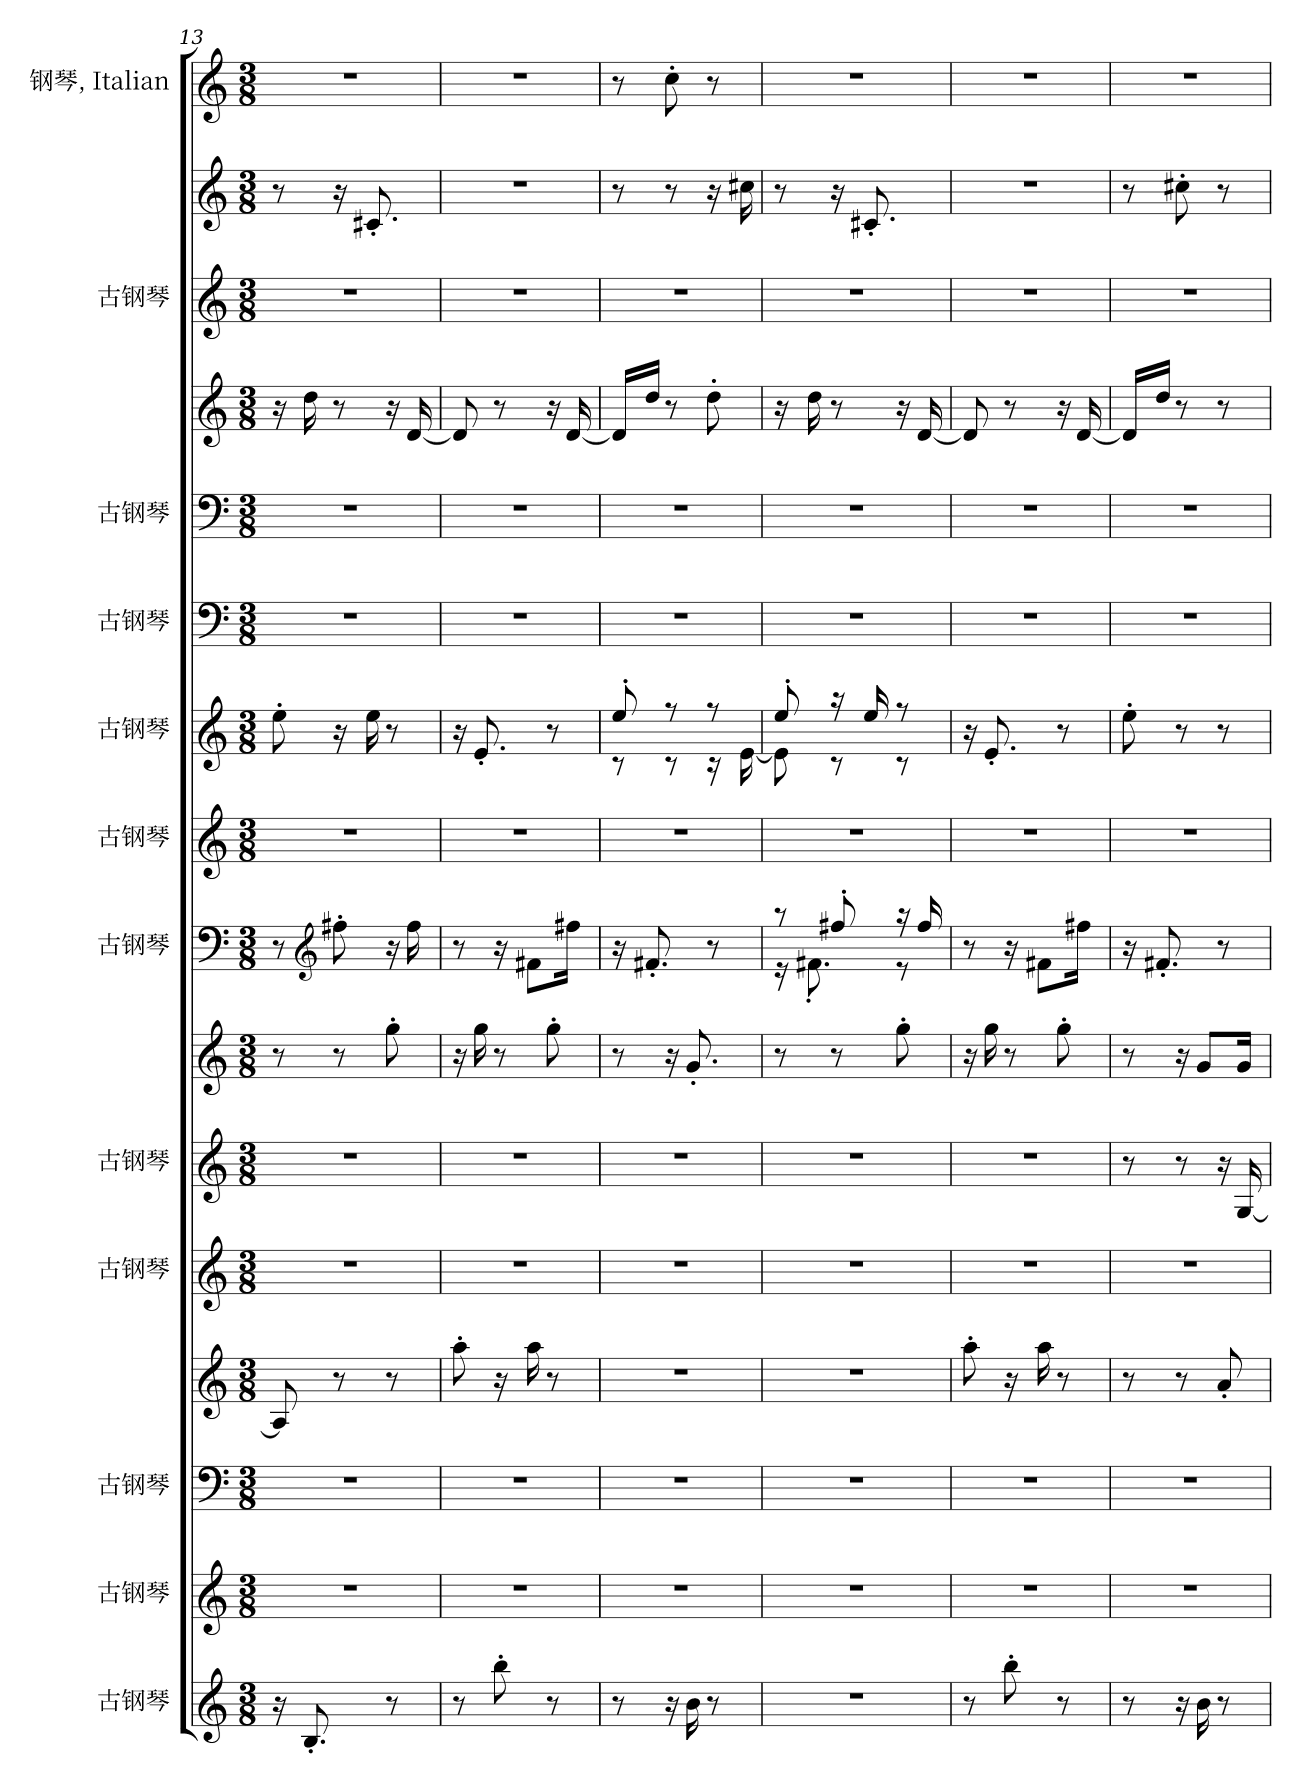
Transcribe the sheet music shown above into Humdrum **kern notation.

**kern	**kern	**kern	**kern	**kern	**kern	**kern	**kern	**kern	**kern	**kern	**kern	**kern	**kern	**kern	**kern
*part12	*part11	*part10	*part10	*part9	*part8	*part8	*part7	*part6	*part5	*part4	*part3	*part3	*part2	*part2	*part1
*staff16	*staff15	*staff14	*staff13	*staff12	*staff11	*staff10	*staff9	*staff8	*staff7	*staff6	*staff5	*staff4	*staff3	*staff2	*staff1
*I"古钢琴	*I"古钢琴	*I"古钢琴	*	*I"古钢琴	*I"古钢琴	*	*I"古钢琴	*I"古钢琴	*I"古钢琴	*I"古钢琴	*I"古钢琴	*	*I"古钢琴	*	*I"钢琴, Italian
*clefG2	*clefG2	*clefF4	*clefG2	*clefG2	*clefG2	*clefG2	*clefF4	*clefG2	*clefG2	*clefF4	*clefF4	*clefG2	*clefG2	*clefG2	*clefG2
*k[]	*k[]	*k[]	*k[]	*k[]	*k[]	*k[]	*k[]	*k[]	*k[]	*k[]	*k[]	*k[]	*k[]	*k[]	*k[]
*M3/8	*M3/8	*M3/8	*M3/8	*M3/8	*M3/8	*M3/8	*M3/8	*M3/8	*M3/8	*M3/8	*M3/8	*M3/8	*M3/8	*M3/8	*M3/8
=13	=13	=13	=13	=13	=13	=13	=13	=13	=13	=13	=13	=13	=13	=13	=13
16r	4.r	4.r	8A/]	4.r	4.r	8r	8r	4.r	8ee'\	4.r	4.r	16r	4.r	8r	4.r
8.B'/	.	.	.	.	.	.	.	.	.	.	.	16dd\	.	.	.
*	*	*	*	*	*	*	*clefG2	*	*	*	*	*	*	*	*
.	.	.	8r	.	.	8r	8ff#X'\	.	16r	.	.	8r	.	16r	.
.	.	.	.	.	.	.	.	.	16ee\	.	.	.	.	8.c#X'/	.
8r	.	.	8r	.	.	8gg'\	16r	.	8r	.	.	16r	.	.	.
.	.	.	.	.	.	.	16ff#\	.	.	.	.	[16d/	.	.	.
!!LO:PB:g=z
=14	=14	=14	=14	=14	=14	=14	=14	=14	=14	=14	=14	=14	=14	=14	=14
8r	4.r	4.r	8aa'\	4.r	4.r	16r	8r	4.r	16r	4.r	4.r	8d/]	4.r	4.r	4.r
.	.	.	.	.	.	16gg\	.	.	8.e'/	.	.	.	.	.	.
8bb'\	.	.	16r	.	.	8r	16r	.	.	.	.	8r	.	.	.
.	.	.	16aa\	.	.	.	8f#X\L	.	.	.	.	.	.	.	.
8r	.	.	8r	.	.	8gg'\	.	.	8r	.	.	16r	.	.	.
.	.	.	.	.	.	.	16ff#X\Jk	.	.	.	.	[16d/	.	.	.
=15	=15	=15	=15	=15	=15	=15	=15	=15	=15	=15	=15	=15	=15	=15	=15
*	*	*	*	*	*	*	*	*	*^	*	*	*	*	*	*
8r	4.r	4.r	4.r	4.r	4.r	8r	16r	4.r	8ee'/	8r	4.r	4.r	16d/LL]	4.r	8r	8r
.	.	.	.	.	.	.	8.f#X'/	.	.	.	.	.	16dd/JJ	.	.	.
16r	.	.	.	.	.	16r	.	.	8r	8r	.	.	8r	.	8r	8cc'\
16b\	.	.	.	.	.	8.g'/	.	.	.	.	.	.	.	.	.	.
8r	.	.	.	.	.	.	8r	.	8r	16r	.	.	8dd'\	.	16r	8r
.	.	.	.	.	.	.	.	.	.	[16e\	.	.	.	.	16cc#X\	.
=16	=16	=16	=16	=16	=16	=16	=16	=16	=16	=16	=16	=16	=16	=16	=16	=16
*	*	*	*	*	*	*	*^	*	*	*	*	*	*	*	*	*
4.r	4.r	4.r	4.r	4.r	4.r	8r	8r	16r	4.r	8ee'/	8e\]	4.r	4.r	16r	4.r	8r	4.r
.	.	.	.	.	.	.	.	8.f#X'\	.	.	.	.	.	16dd\	.	.	.
.	.	.	.	.	.	8r	8ff#X'/	.	.	16r	8r	.	.	8r	.	16r	.
.	.	.	.	.	.	.	.	.	.	16ee/	.	.	.	.	.	8.c#X'/	.
.	.	.	.	.	.	8gg'\	16r	8r	.	8r	8r	.	.	16r	.	.	.
.	.	.	.	.	.	.	16ff#/	.	.	.	.	.	.	[16d/	.	.	.
*	*	*	*	*	*	*	*v	*v	*	*v	*v	*	*	*	*	*	*
=17	=17	=17	=17	=17	=17	=17	=17	=17	=17	=17	=17	=17	=17	=17	=17
8r	4.r	4.r	8aa'\	4.r	4.r	16r	8r	4.r	16r	4.r	4.r	8d/]	4.r	4.r	4.r
.	.	.	.	.	.	16gg\	.	.	8.e'/	.	.	.	.	.	.
8bb'\	.	.	16r	.	.	8r	16r	.	.	.	.	8r	.	.	.
.	.	.	16aa\	.	.	.	8f#X\L	.	.	.	.	.	.	.	.
8r	.	.	8r	.	.	8gg'\	.	.	8r	.	.	16r	.	.	.
.	.	.	.	.	.	.	16ff#X\Jk	.	.	.	.	[16d/	.	.	.
=18	=18	=18	=18	=18	=18	=18	=18	=18	=18	=18	=18	=18	=18	=18	=18
8r	4.r	4.r	8r	4.r	8r	8r	16r	4.r	8ee'\	4.r	4.r	16d/LL]	4.r	8r	4.r
.	.	.	.	.	.	.	8.f#X'/	.	.	.	.	16dd/JJ	.	.	.
16r	.	.	8r	.	8r	16r	.	.	8r	.	.	8r	.	8cc#X'\	.
16b\	.	.	.	.	.	8g/L	.	.	.	.	.	.	.	.	.
8r	.	.	8a'/	.	16r	.	8r	.	8r	.	.	8r	.	8r	.
.	.	.	.	.	[16G/	16g/Jk	.	.	.	.	.	.	.	.	.
=	=	=	=	=	=	=	=	=	=	=	=	=	=	=	=
*-	*-	*-	*-	*-	*-	*-	*-	*-	*-	*-	*-	*-	*-	*-	*-
